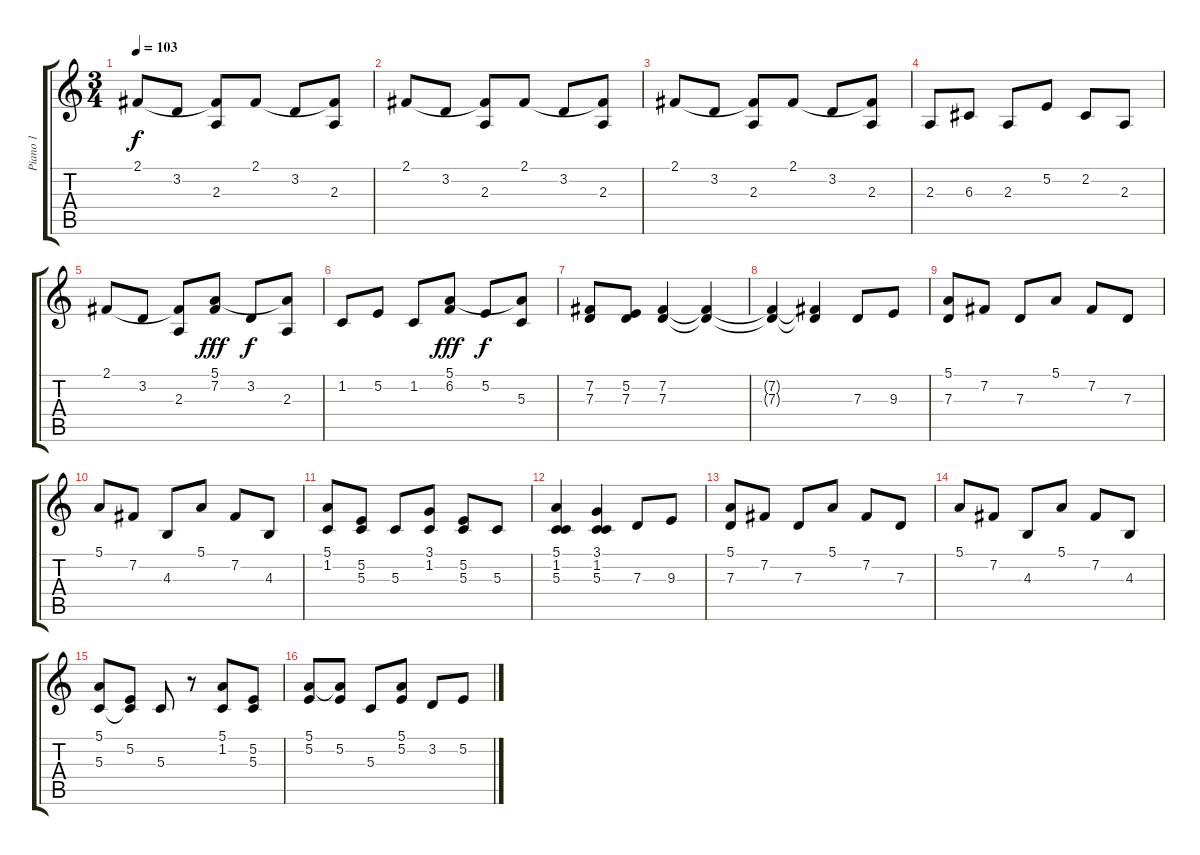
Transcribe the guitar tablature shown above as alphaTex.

\track ("Piano 1" "Piano 1") {instrument acousticgrandpiano}
\staff {score tabs}
\tuning (E4 B3 G3 D3 A2 E2) {hide}
\ts (3 4)
\tempo 103
\clef g2
\ks c
2.1.8{dy f instrument acousticgrandpiano} 3.2.8 (2.1{t} 2.3).8 2.1.8 3.2.8 (2.1{t} 2.3).8 |
2.1.8 3.2.8 (2.1{t} 2.3).8 2.1.8 3.2.8 (2.1{t} 2.3).8 |
2.1.8 3.2.8 (2.1{t} 2.3).8 2.1.8 3.2.8 (2.1{t} 2.3).8 |
2.3.8 6.3.8 2.3.8 5.2.8 2.2.8 2.3.8 |
2.1.8 3.2.8 (2.1{t} 2.3).8 (5.1 7.2).8{dy fff} 3.2.8{dy f} (5.1{t} 2.3).8 |
1.2.8 5.2.8 1.2.8 (5.1 6.2).8{dy fff} 5.2.8{dy f} (5.1{t} 5.3).8 |
(7.2 7.3).8 (5.2 7.3).8 (7.2 7.3).4 (7.2{t} 7.3{t}).4 |
(7.2{t} 7.3{t}).4 (7.2{t} 7.3{t}).4 7.3.8 9.3.8 |
(5.1 7.3).8 7.2.8 7.3.8 5.1.8 7.2.8 7.3.8 |
5.1.8 7.2.8 4.3.8 5.1.8 7.2.8 4.3.8 |
(5.1 1.2).8 (5.2 5.3).8 5.3.8 (3.1 1.2).8 (5.2 5.3).8 5.3.8 |
(5.1 1.2 5.3).4 (3.1 1.2 5.3).4 7.3.8 9.3.8 |
(5.1 7.3).8 7.2.8 7.3.8 5.1.8 7.2.8 7.3.8 |
5.1.8 7.2.8 4.3.8 5.1.8 7.2.8 4.3.8 |
(5.1 5.3).8 (5.2 5.3{t}).8 5.3.8 r.8 (5.1 1.2).8 (5.2 5.3).8 |
(5.1 5.2).8 (5.1{t} 5.2).8 5.3.8 (5.1 5.2).8 3.2.8 5.2.8
